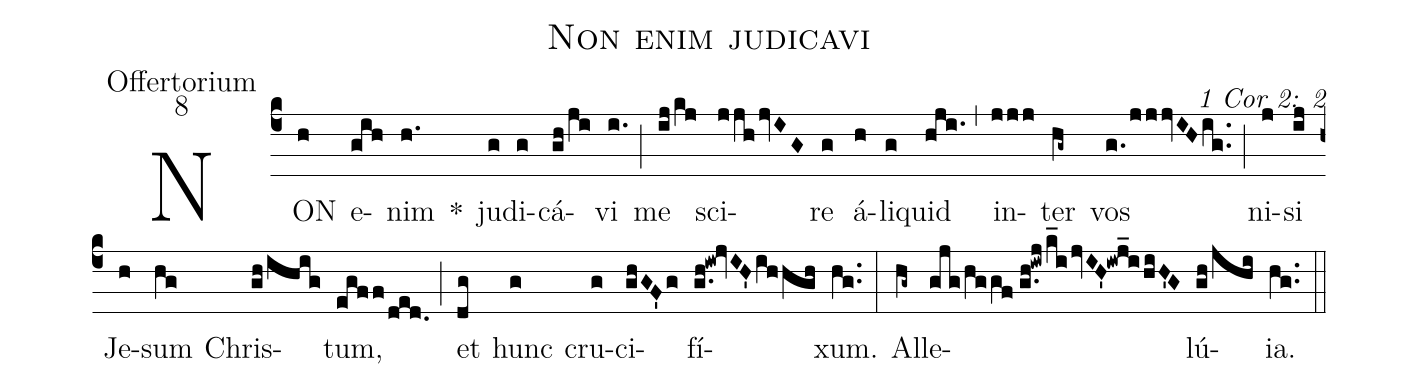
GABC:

name: Non enim judicavi;
office-part: Offertorium;
mode: 8;
commentary: 1 Cor 2: 2;
%%
(c4) NON(h) e(gih)nim(h.) *() ju(g)di(g)cá(gh/ji)vi(i.) (;) me(ij/kj) sci(jjh/jvIG)re(g) á(h)li(g)quid(hji.) (,) in(jjj)ter(hg~) vos(g./jjjvIH/ig..) (;) ni(j)si(ij) Je(h)sum(hg) Chris(gh/ihig)tum,(egff/ded.) (;) et(dg) hunc(g) cru(g)ci(ghGF'g)fí(g.h!iw!jvIH'/ihhgh)xum.(hg..) (:)
Al(hg~)le(gjg/hggf//g.h!iwj/k_i/jvIH'!iwj_i/hiH'G)lú(gh/jhi)ia.(hg..) (::)
